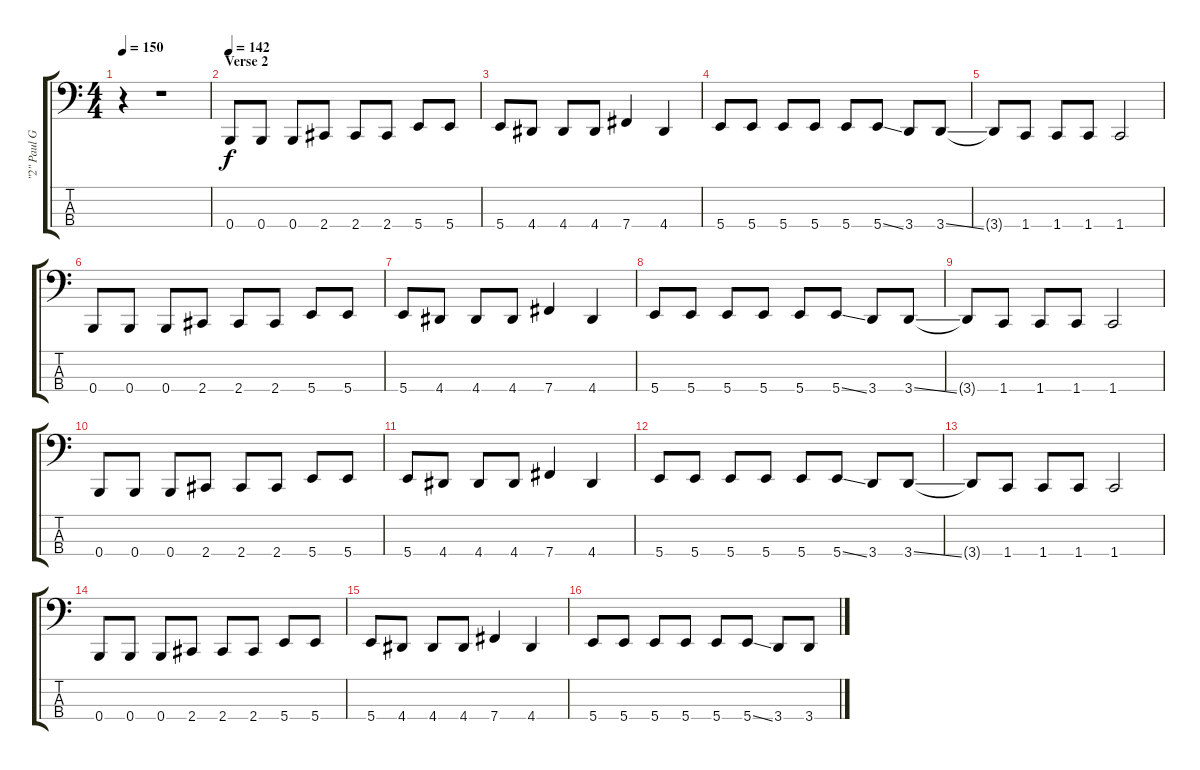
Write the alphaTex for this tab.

\track ("\"2\" Paul Grey (Bass)" "\"2\" Paul G") {instrument electricbasspick}
\staff {score tabs}
\tuning (E2 B1 Gb1 B0) {hide}
\ts (4 4)
\tempo 150
\clef f4
\ks c
r.4{dy f} r.1 |
\section ("" "Verse 2")
\tempo 142
0.4.8 0.4.8 0.4.8 2.4.8 2.4.8 2.4.8 5.4.8 5.4.8 |
5.4.8 4.4.8 4.4.8 4.4.8 7.4.4 4.4.4 |
5.4.8 5.4.8 5.4.8 5.4.8 5.4.8 5.4{ss}.8 3.4.8 3.4{ss}.8 |
3.4{t}.8 1.4.8 1.4.8 1.4.8 1.4.2 |
0.4.8 0.4.8 0.4.8 2.4.8 2.4.8 2.4.8 5.4.8 5.4.8 |
5.4.8 4.4.8 4.4.8 4.4.8 7.4.4 4.4.4 |
5.4.8 5.4.8 5.4.8 5.4.8 5.4.8 5.4{ss}.8 3.4.8 3.4{ss}.8 |
3.4{t}.8 1.4.8 1.4.8 1.4.8 1.4.2 |
0.4.8 0.4.8 0.4.8 2.4.8 2.4.8 2.4.8 5.4.8 5.4.8 |
5.4.8 4.4.8 4.4.8 4.4.8 7.4.4 4.4.4 |
5.4.8 5.4.8 5.4.8 5.4.8 5.4.8 5.4{ss}.8 3.4.8 3.4{ss}.8 |
3.4{t}.8 1.4.8 1.4.8 1.4.8 1.4.2 |
0.4.8 0.4.8 0.4.8 2.4.8 2.4.8 2.4.8 5.4.8 5.4.8 |
5.4.8 4.4.8 4.4.8 4.4.8 7.4.4 4.4.4 |
5.4.8 5.4.8 5.4.8 5.4.8 5.4.8 5.4{ss}.8 3.4.8 3.4{ss}.8
